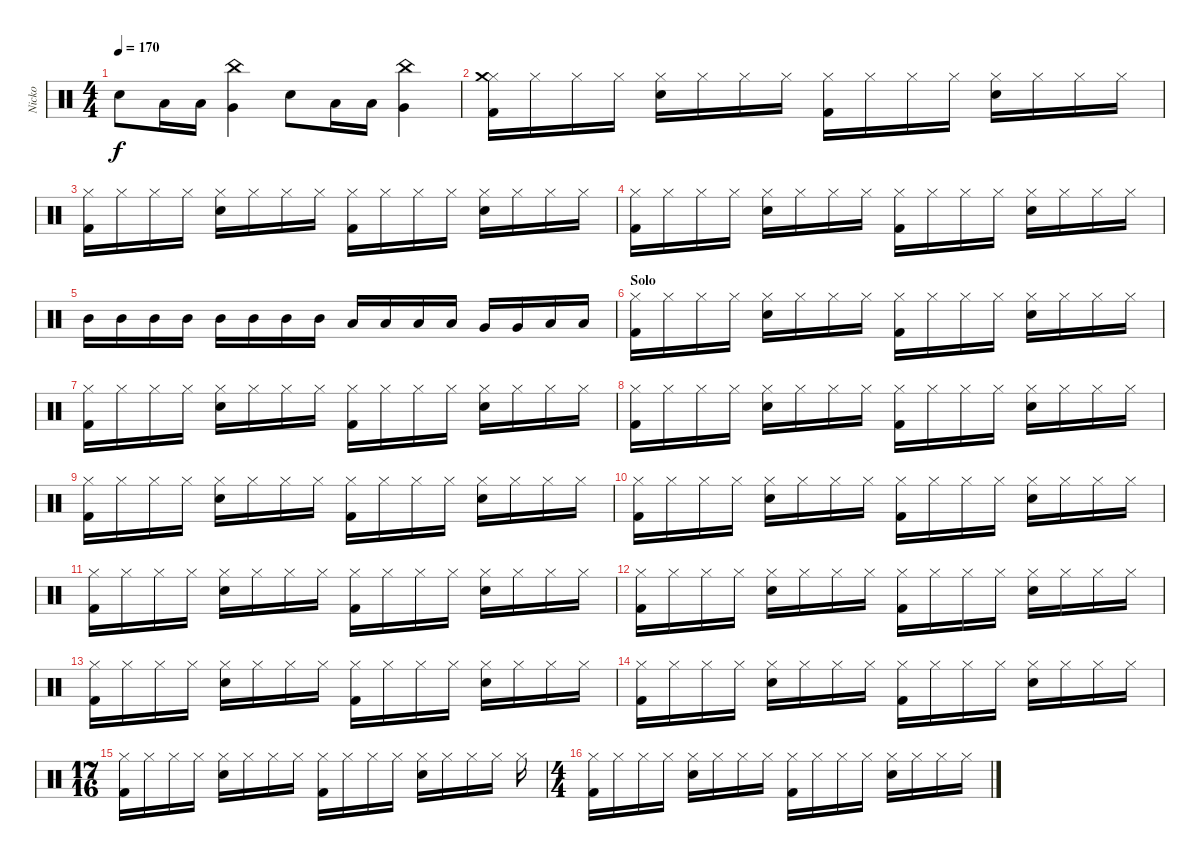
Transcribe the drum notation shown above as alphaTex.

\track ("Nicko" "Nicko") {instrument percussion}
\staff {score}
\articulation defaults
\ts (4 4)
\tempo 170
\clef neutral
\ks c "Snare (hit) 2".8{dy f} "Low Tom (hit)".16 "Low Tom (hit)".16
("China (hit)" "Very Low Tom (hit)").4 "Snare (hit) 2".8 "Low Tom (hit)".16 "Low Tom (hit)".16 ("China (hit)" "Very Low Tom (hit)").4 |
("Kick (hit) 2" "Hi-Hat (closed)" "Crash medium (hit)").16 "Hi-Hat (closed)".16 "Hi-Hat (closed)".16 "Hi-Hat (closed)".16 ("Electric Snare (hit)" "Hi-Hat (closed)").16 "Hi-Hat (closed)".16 "Hi-Hat (closed)".16 "Hi-Hat (closed)".16 ("Kick (hit) 2" "Hi-Hat (closed)").16 "Hi-Hat (closed)".16 "Hi-Hat (closed)".16 "Hi-Hat (closed)".16 ("Electric Snare (hit)" "Hi-Hat (closed)").16 "Hi-Hat (closed)".16 "Hi-Hat (closed)".16 "Hi-Hat (closed)".16 |
("Kick (hit) 2" "Hi-Hat (closed)").16 "Hi-Hat (closed)".16 "Hi-Hat (closed)".16 "Hi-Hat (closed)".16 ("Electric Snare (hit)" "Hi-Hat (closed)").16 "Hi-Hat (closed)".16 "Hi-Hat (closed)".16 "Hi-Hat (closed)".16 ("Kick (hit) 2" "Hi-Hat (closed)").16 "Hi-Hat (closed)".16 "Hi-Hat (closed)".16 "Hi-Hat (closed)".16 ("Electric Snare (hit)" "Hi-Hat (closed)").16 "Hi-Hat (closed)".16 "Hi-Hat (closed)".16 "Hi-Hat (closed)".16 |
("Kick (hit) 2" "Hi-Hat (closed)").16 "Hi-Hat (closed)".16 "Hi-Hat (closed)".16 "Hi-Hat (closed)".16 ("Electric Snare (hit)" "Hi-Hat (closed)").16 "Hi-Hat (closed)".16 "Hi-Hat (closed)".16 "Hi-Hat (closed)".16 ("Kick (hit) 2" "Hi-Hat (closed)").16 "Hi-Hat (closed)".16 "Hi-Hat (closed)".16 "Hi-Hat (closed)".16 ("Electric Snare (hit)" "Hi-Hat (closed)").16 "Hi-Hat (closed)".16 "Hi-Hat (closed)".16 "Hi-Hat (closed)".16 |
"Mid Tom (hit)".16 "Mid Tom (hit)".16 "Mid Tom (hit)".16 "Mid Tom (hit)".16 "Mid Tom (hit)".16 "Mid Tom (hit)".16 "Mid Tom (hit)".16 "Mid Tom (hit)".16 "Low Tom (hit)".16 "Low Tom (hit)".16 "Low Tom (hit)".16 "Low Tom (hit)".16 "Very Low Tom (hit)".16 "Very Low Tom (hit)".16 "Low Floor Tom (hit)".16 "Low Floor Tom (hit)".16 |
\section ("" "Solo")
("Kick (hit) 2" "Hi-Hat (closed)").16 "Hi-Hat (closed)".16 "Hi-Hat (closed)".16 "Hi-Hat (closed)".16 ("Electric Snare (hit)" "Hi-Hat (closed)").16 "Hi-Hat (closed)".16 "Hi-Hat (closed)".16 "Hi-Hat (closed)".16 ("Kick (hit) 2" "Hi-Hat (closed)").16 "Hi-Hat (closed)".16 "Hi-Hat (closed)".16 "Hi-Hat (closed)".16 ("Electric Snare (hit)" "Hi-Hat (closed)").16 "Hi-Hat (closed)".16 "Hi-Hat (closed)".16 "Hi-Hat (closed)".16 |
("Kick (hit) 2" "Hi-Hat (closed)").16 "Hi-Hat (closed)".16 "Hi-Hat (closed)".16 "Hi-Hat (closed)".16 ("Electric Snare (hit)" "Hi-Hat (closed)").16 "Hi-Hat (closed)".16 "Hi-Hat (closed)".16 "Hi-Hat (closed)".16 ("Kick (hit) 2" "Hi-Hat (closed)").16 "Hi-Hat (closed)".16 "Hi-Hat (closed)".16 "Hi-Hat (closed)".16 ("Electric Snare (hit)" "Hi-Hat (closed)").16 "Hi-Hat (closed)".16 "Hi-Hat (closed)".16 "Hi-Hat (closed)".16 |
("Kick (hit) 2" "Hi-Hat (closed)").16 "Hi-Hat (closed)".16 "Hi-Hat (closed)".16 "Hi-Hat (closed)".16 ("Electric Snare (hit)" "Hi-Hat (closed)").16 "Hi-Hat (closed)".16 "Hi-Hat (closed)".16 "Hi-Hat (closed)".16 ("Kick (hit) 2" "Hi-Hat (closed)").16 "Hi-Hat (closed)".16 "Hi-Hat (closed)".16 "Hi-Hat (closed)".16 ("Electric Snare (hit)" "Hi-Hat (closed)").16 "Hi-Hat (closed)".16 "Hi-Hat (closed)".16 "Hi-Hat (closed)".16 |
("Kick (hit) 2" "Hi-Hat (closed)").16 "Hi-Hat (closed)".16 "Hi-Hat (closed)".16 "Hi-Hat (closed)".16 ("Electric Snare (hit)" "Hi-Hat (closed)").16 "Hi-Hat (closed)".16 "Hi-Hat (closed)".16 "Hi-Hat (closed)".16 ("Kick (hit) 2" "Hi-Hat (closed)").16 "Hi-Hat (closed)".16 "Hi-Hat (closed)".16 "Hi-Hat (closed)".16 ("Electric Snare (hit)" "Hi-Hat (closed)").16 "Hi-Hat (closed)".16 "Hi-Hat (closed)".16 "Hi-Hat (closed)".16 |
("Kick (hit) 2" "Hi-Hat (closed)").16 "Hi-Hat (closed)".16 "Hi-Hat (closed)".16 "Hi-Hat (closed)".16 ("Electric Snare (hit)" "Hi-Hat (closed)").16 "Hi-Hat (closed)".16 "Hi-Hat (closed)".16 "Hi-Hat (closed)".16 ("Kick (hit) 2" "Hi-Hat (closed)").16 "Hi-Hat (closed)".16 "Hi-Hat (closed)".16 "Hi-Hat (closed)".16 ("Electric Snare (hit)" "Hi-Hat (closed)").16 "Hi-Hat (closed)".16 "Hi-Hat (closed)".16 "Hi-Hat (closed)".16 |
("Kick (hit) 2" "Hi-Hat (closed)").16 "Hi-Hat (closed)".16 "Hi-Hat (closed)".16 "Hi-Hat (closed)".16 ("Electric Snare (hit)" "Hi-Hat (closed)").16 "Hi-Hat (closed)".16 "Hi-Hat (closed)".16 "Hi-Hat (closed)".16 ("Kick (hit) 2" "Hi-Hat (closed)").16 "Hi-Hat (closed)".16 "Hi-Hat (closed)".16 "Hi-Hat (closed)".16 ("Electric Snare (hit)" "Hi-Hat (closed)").16 "Hi-Hat (closed)".16 "Hi-Hat (closed)".16 "Hi-Hat (closed)".16 |
("Kick (hit) 2" "Hi-Hat (closed)").16 "Hi-Hat (closed)".16 "Hi-Hat (closed)".16 "Hi-Hat (closed)".16 ("Electric Snare (hit)" "Hi-Hat (closed)").16 "Hi-Hat (closed)".16 "Hi-Hat (closed)".16 "Hi-Hat (closed)".16 ("Kick (hit) 2" "Hi-Hat (closed)").16 "Hi-Hat (closed)".16 "Hi-Hat (closed)".16 "Hi-Hat (closed)".16 ("Electric Snare (hit)" "Hi-Hat (closed)").16 "Hi-Hat (closed)".16 "Hi-Hat (closed)".16 "Hi-Hat (closed)".16 |
("Kick (hit) 2" "Hi-Hat (closed)").16 "Hi-Hat (closed)".16 "Hi-Hat (closed)".16 "Hi-Hat (closed)".16 ("Electric Snare (hit)" "Hi-Hat (closed)").16 "Hi-Hat (closed)".16 "Hi-Hat (closed)".16 "Hi-Hat (closed)".16 ("Kick (hit) 2" "Hi-Hat (closed)").16 "Hi-Hat (closed)".16 "Hi-Hat (closed)".16 "Hi-Hat (closed)".16 ("Electric Snare (hit)" "Hi-Hat (closed)").16 "Hi-Hat (closed)".16 "Hi-Hat (closed)".16 "Hi-Hat (closed)".16 |
("Kick (hit) 2" "Hi-Hat (closed)").16 "Hi-Hat (closed)".16 "Hi-Hat (closed)".16 "Hi-Hat (closed)".16 ("Electric Snare (hit)" "Hi-Hat (closed)").16 "Hi-Hat (closed)".16 "Hi-Hat (closed)".16 "Hi-Hat (closed)".16 ("Kick (hit) 2" "Hi-Hat (closed)").16 "Hi-Hat (closed)".16 "Hi-Hat (closed)".16 "Hi-Hat (closed)".16 ("Electric Snare (hit)" "Hi-Hat (closed)").16 "Hi-Hat (closed)".16 "Hi-Hat (closed)".16 "Hi-Hat (closed)".16 |
\ts (17 16)
("Kick (hit) 2" "Hi-Hat (closed)").16 "Hi-Hat (closed)".16 "Hi-Hat (closed)".16 "Hi-Hat (closed)".16 ("Electric Snare (hit)" "Hi-Hat (closed)").16 "Hi-Hat (closed)".16 "Hi-Hat (closed)".16 "Hi-Hat (closed)".16 ("Kick (hit) 2" "Hi-Hat (closed)").16 "Hi-Hat (closed)".16 "Hi-Hat (closed)".16 "Hi-Hat (closed)".16 ("Electric Snare (hit)" "Hi-Hat (closed)").16 "Hi-Hat (closed)".16 "Hi-Hat (closed)".16 "Hi-Hat (closed)".16 "Hi-Hat (closed)".16 |
\ts (4 4)
("Kick (hit) 2" "Hi-Hat (closed)").16 "Hi-Hat (closed)".16 "Hi-Hat (closed)".16 "Hi-Hat (closed)".16 ("Electric Snare (hit)" "Hi-Hat (closed)").16 "Hi-Hat (closed)".16 "Hi-Hat (closed)".16 "Hi-Hat (closed)".16 ("Kick (hit) 2" "Hi-Hat (closed)").16 "Hi-Hat (closed)".16 "Hi-Hat (closed)".16 "Hi-Hat (closed)".16 ("Electric Snare (hit)" "Hi-Hat (closed)").16 "Hi-Hat (closed)".16 "Hi-Hat (closed)".16 "Hi-Hat (closed)".16
